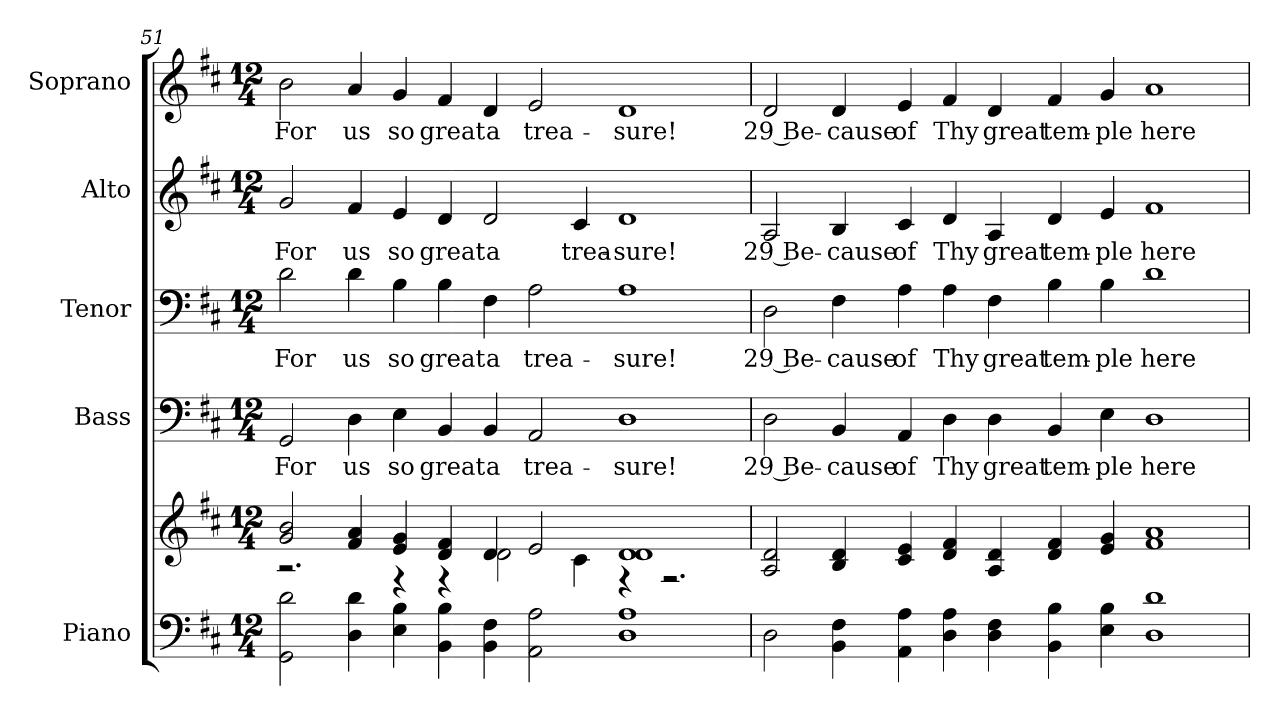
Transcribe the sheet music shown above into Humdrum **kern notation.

**kern	**kern	**kern	**text	**kern	**text	**kern	**text	**kern	**text
*part5	*part5	*part4	*part4	*part3	*part3	*part2	*part2	*part1	*part1
*staff6	*staff5	*staff4	*staff4	*staff3	*staff3	*staff2	*staff2	*staff1	*staff1
*I"Piano	*	*I"Bass	*	*I"Tenor	*	*I"Alto	*	*I"Soprano	*
*I'Pno.	*	*I'B.	*	*I'T.	*	*I'A.	*	*I'S.	*
!!LO:PB:g=z
*clefF4	*clefG2	*clefF4	*	*clefF4	*	*clefG2	*	*clefG2	*
*k[f#c#]	*k[f#c#]	*k[f#c#]	*	*k[f#c#]	*	*k[f#c#]	*	*k[f#c#]	*
*D:	*D:	*D:	*	*D:	*	*D:	*	*D:	*
*M12/4	*M12/4	*M12/4	*	*M12/4	*	*M12/4	*	*M12/4	*
=51	=51	=51	=51	=51	=51	=51	=51	=51	=51
*	*^	*	*	*	*	*	*	*	*
!	!	!	!	!LO:LY:b:color=#000000	!	!	!	!	!	!
!	!	!	!	!	!	!LO:LY:b:color=#000000	!	!	!	!
!	!	!	!	!	!	!	!	!LO:LY:b:color=#000000	!	!
!	!	!	!	!	!	!	!	!	!	!LO:LY:b:color=#000000
2GGi\ 2di	2gi/ 2bi	2.r	2GGi/	For	2di\	For	2gi/	For	2bi\	For
!	!	!	!	!LO:LY:b:color=#000000	!	!	!	!	!	!
!	!	!	!	!	!	!LO:LY:b:color=#000000	!	!	!	!
!	!	!	!	!	!	!	!	!LO:LY:b:color=#000000	!	!
!	!	!	!	!	!	!	!	!	!	!LO:LY:b:color=#000000
4Di\ 4di	4f#i/ 4ai	.	4Di\	us	4di\	us	4f#i/	us	4ai/	us
!	!	!	!	!LO:LY:b:color=#000000	!	!	!	!	!	!
!	!	!	!	!	!	!LO:LY:b:color=#000000	!	!	!	!
!	!	!	!	!	!	!	!	!LO:LY:b:color=#000000	!	!
!	!	!	!	!	!	!	!	!	!	!LO:LY:b:color=#000000
4Ei\ 4Bi	4ei/ 4gi	4r	4Ei\	so	4Bi\	so	4ei/	so	4gi/	so
!	!	!	!	!LO:LY:b:color=#000000	!	!	!	!	!	!
!	!	!	!	!	!	!LO:LY:b:color=#000000	!	!	!	!
!	!	!	!	!	!	!	!	!LO:LY:b:color=#000000	!	!
!	!	!	!	!	!	!	!	!	!	!LO:LY:b:color=#000000
4BBi\ 4Bi	4di/ 4f#i	4r	4BBi/	great	4Bi\	great	4di/	great	4f#i/	great
!	!	!	!	!LO:LY:b:color=#000000	!	!	!	!	!	!
!	!	!	!	!	!	!LO:LY:b:color=#000000	!	!	!	!
!	!	!	!	!	!	!	!	!LO:LY:b:color=#000000	!	!
!	!	!	!	!	!	!	!	!	!	!LO:LY:b:color=#000000
4BBi\ 4F#i	4di/	2di\	4BBi/	a	4F#i\	a	2di/	a	4di/	a
!	!	!	!	!LO:LY:b:color=#000000	!	!	!	!	!	!
!	!	!	!	!	!	!LO:LY:b:color=#000000	!	!	!	!
!	!	!	!	!	!	!	!	!	!	!LO:LY:b:color=#000000
2AAi\ 2Ai	2ei/	.	2AAi/	trea-	2Ai\	trea-	.	.	2ei/	trea-
!	!	!	!	!	!	!	!	!LO:LY:b:color=#000000	!	!
.	.	4c#i\	.	.	.	.	4c#i/	trea-	.	.
!	!	!	!	!LO:LY:b:color=#000000	!	!	!	!	!	!
!	!	!	!	!	!	!LO:LY:b:color=#000000	!	!	!	!
!	!	!	!	!	!	!	!	!LO:LY:b:color=#000000	!	!
!	!	!	!	!	!	!	!	!	!	!LO:LY:b:color=#000000
1Di 1Ai	1di 1di	4r	1Di	-sure!	1Ai	-sure!	1di	-sure!	1di	-sure!
.	.	2.r	.	.	.	.	.	.	.	.
*	*v	*v	*	*	*	*	*	*	*	*
=52	=52	=52	=52	=52	=52	=52	=52	=52	=52
*	*^	*	*	*	*	*	*	*	*
!	!	!	!	!LO:LY:b:color=#000000	!	!	!	!	!	!
*	*v	*v	*	*	*	*	*	*	*	*
*	*^	*	*	*	*	*	*	*	*
!	!	!	!	!	!	!LO:LY:b:color=#000000	!	!	!	!
*	*v	*v	*	*	*	*	*	*	*	*
*	*^	*	*	*	*	*	*	*	*
!	!	!	!	!	!	!	!	!LO:LY:b:color=#000000	!	!
*	*v	*v	*	*	*	*	*	*	*	*
*	*^	*	*	*	*	*	*	*	*
!	!	!	!	!	!	!	!	!	!	!LO:LY:b:color=#000000
*	*v	*v	*	*	*	*	*	*	*	*
2Di\	2Ai/ 2di	2Di\	29 Be-	2Di\	29 Be-	2Ai/	29 Be-	2di/	29 Be-
!	!	!	!LO:LY:b:color=#000000	!	!	!	!	!	!
!	!	!	!	!	!LO:LY:b:color=#000000	!	!	!	!
!	!	!	!	!	!	!	!LO:LY:b:color=#000000	!	!
!	!	!	!	!	!	!	!	!	!LO:LY:b:color=#000000
4BBi\ 4F#i	4Bi/ 4di	4BBi/	-cause	4F#i\	-cause	4Bi/	-cause	4di/	-cause
!	!	!	!LO:LY:b:color=#000000	!	!	!	!	!	!
!	!	!	!	!	!LO:LY:b:color=#000000	!	!	!	!
!	!	!	!	!	!	!	!LO:LY:b:color=#000000	!	!
!	!	!	!	!	!	!	!	!	!LO:LY:b:color=#000000
4AAi\ 4Ai	4c#i/ 4ei	4AAi/	of	4Ai\	of	4c#i/	of	4ei/	of
!	!	!	!LO:LY:b:color=#000000	!	!	!	!	!	!
!	!	!	!	!	!LO:LY:b:color=#000000	!	!	!	!
!	!	!	!	!	!	!	!LO:LY:b:color=#000000	!	!
!	!	!	!	!	!	!	!	!	!LO:LY:b:color=#000000
4Di\ 4Ai	4di/ 4f#i	4Di\	Thy	4Ai\	Thy	4di/	Thy	4f#i/	Thy
!	!	!	!LO:LY:b:color=#000000	!	!	!	!	!	!
!	!	!	!	!	!LO:LY:b:color=#000000	!	!	!	!
!	!	!	!	!	!	!	!LO:LY:b:color=#000000	!	!
!	!	!	!	!	!	!	!	!	!LO:LY:b:color=#000000
4Di\ 4F#i	4Ai/ 4di	4Di\	great	4F#i\	great	4Ai/	great	4di/	great
!	!	!	!LO:LY:b:color=#000000	!	!	!	!	!	!
!	!	!	!	!	!LO:LY:b:color=#000000	!	!	!	!
!	!	!	!	!	!	!	!LO:LY:b:color=#000000	!	!
!	!	!	!	!	!	!	!	!	!LO:LY:b:color=#000000
4BBi\ 4Bi	4di/ 4f#i	4BBi/	tem-	4Bi\	tem-	4di/	tem-	4f#i/	tem-
!	!	!	!LO:LY:b:color=#000000	!	!	!	!	!	!
!	!	!	!	!	!LO:LY:b:color=#000000	!	!	!	!
!	!	!	!	!	!	!	!LO:LY:b:color=#000000	!	!
!	!	!	!	!	!	!	!	!	!LO:LY:b:color=#000000
4Ei\ 4Bi	4ei/ 4gi	4Ei\	-ple	4Bi\	-ple	4ei/	-ple	4gi/	-ple
!	!	!	!LO:LY:b:color=#000000	!	!	!	!	!	!
!	!	!	!	!	!LO:LY:b:color=#000000	!	!	!	!
!	!	!	!	!	!	!	!LO:LY:b:color=#000000	!	!
!	!	!	!	!	!	!	!	!	!LO:LY:b:color=#000000
1Di 1di	1f#i 1ai	1Di	here	1di	here	1f#i	here	1ai	here
=	=	=	=	=	=	=	=	=	=
*-	*-	*-	*-	*-	*-	*-	*-	*-	*-
